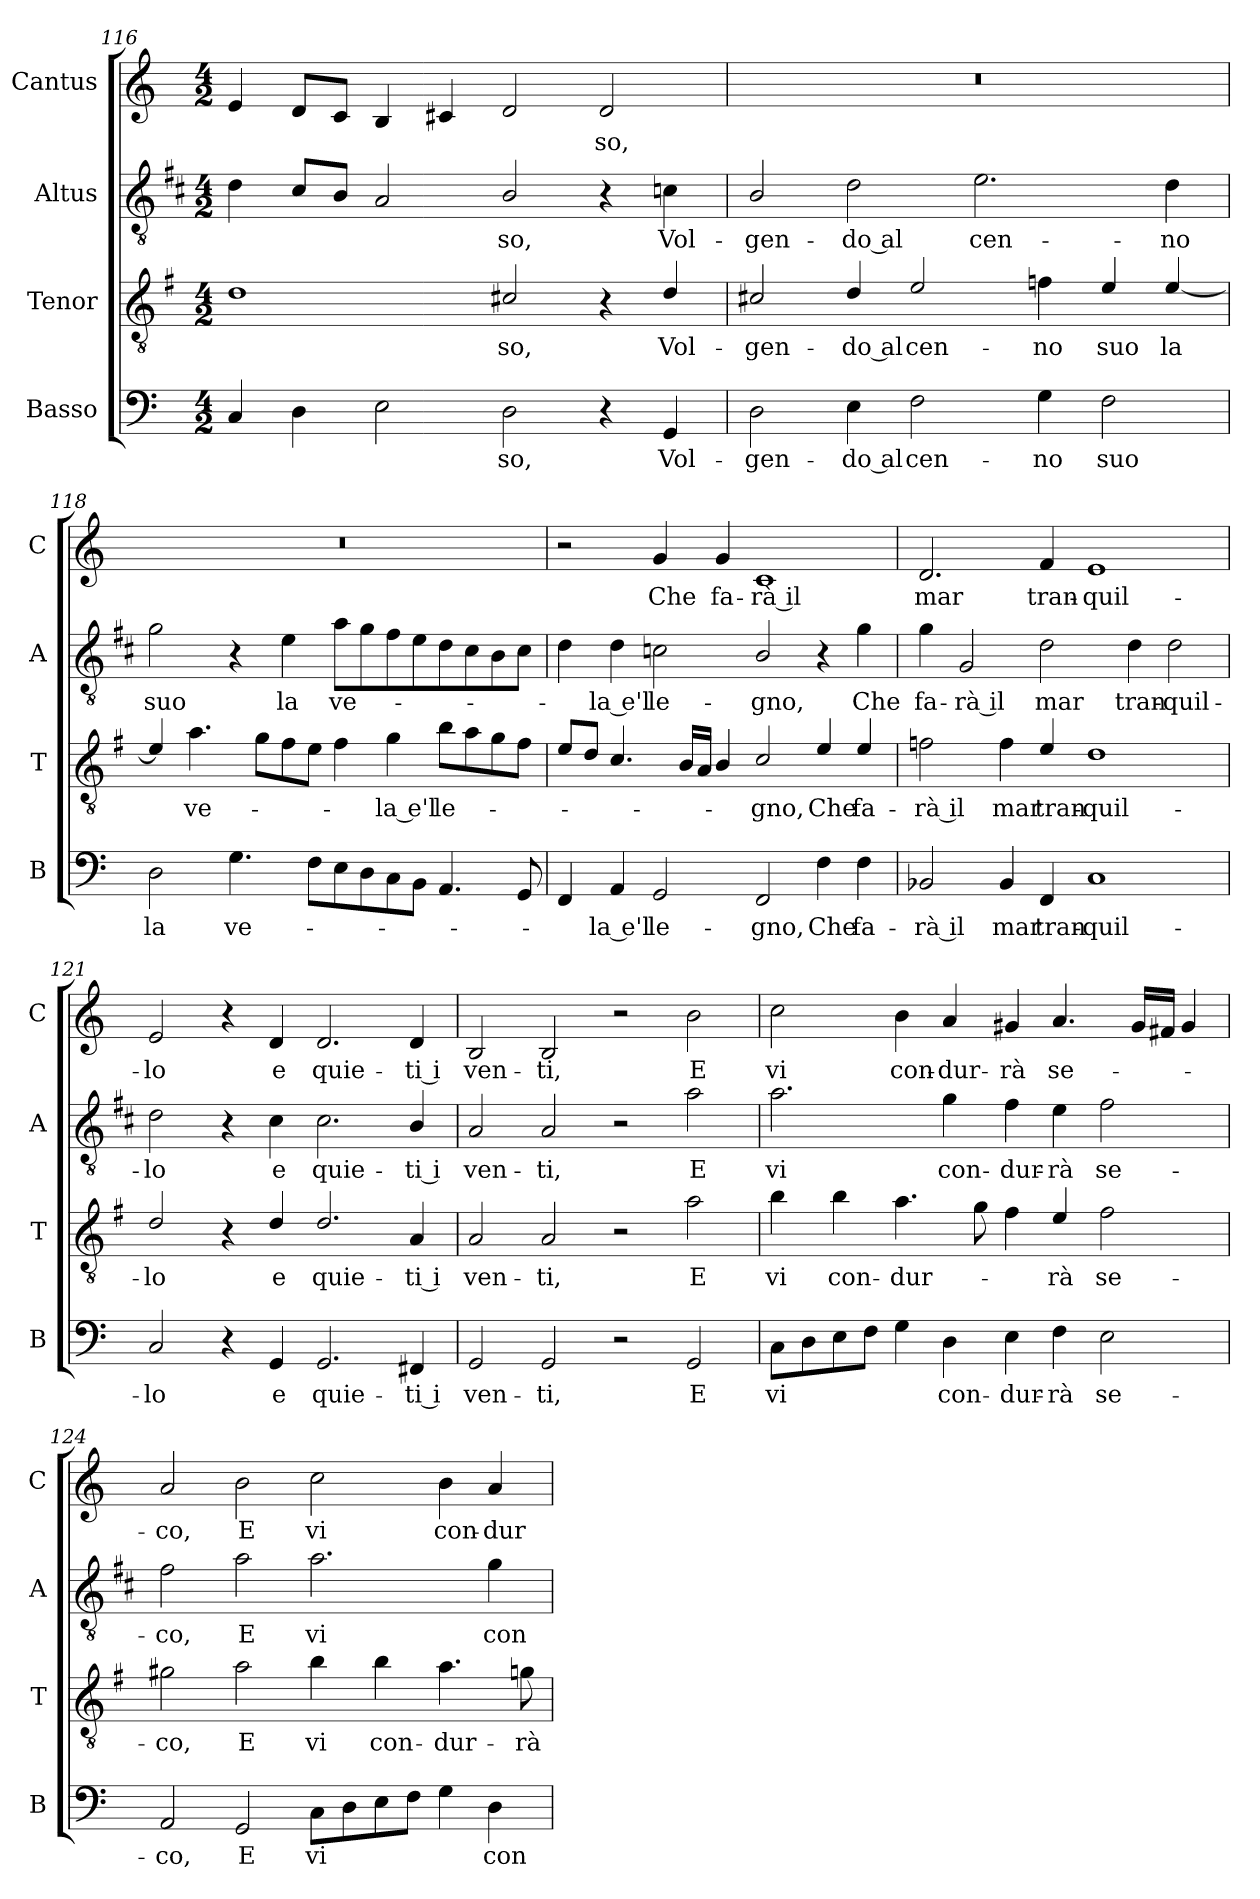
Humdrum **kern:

**kern	**text	**kern	**text	**kern	**text	**kern	**text
*part4	*part4	*part3	*part3	*part2	*part2	*part1	*part1
*staff4	*staff4	*staff3	*staff3	*staff2	*staff2	*staff1	*staff1
*I"Basso	*	*I"Tenor	*	*I"Altus	*	*I"Cantus	*
*I'B	*	*I'T	*	*I'A	*	*I'C	*
*clefF4	*	*clefGv2	*	*clefGv2	*	*clefG2	*
*	*	*ITrd4c7	*	*ITrd1c2	*	*	*
*k[]	*	*k[]	*	*k[]	*	*k[]	*
*C:	*	*C:	*	*C:	*	*C:	*
*M4/2	*	*M4/2	*	*M4/2	*	*M4/2	*
=116	=116	=116	=116	=116	=116	=116	=116
4C/	.	1G	.	4c\	.	4e/	.
4D\	.	.	.	8B/L	.	8d/L	.
.	.	.	.	8A/J	.	8c/J	.
2E\	.	.	.	2G/	.	4B/	.
.	.	.	.	.	.	4c#X/	.
!	!LO:LY:b	!	!LO:LY:b	!	!LO:LY:b	!	!
2D\	-so,	2F#X/	-so,	2A/	-so,	2d/	.
!	!	!	!	!	!	!	!LO:LY:b
4r	.	4r	.	4r	.	2d/	-so,
!	!LO:LY:b	!	!LO:LY:b	!	!LO:LY:b	!	!
4GG/	Vol-	4G/	Vol-	4B-X\	Vol-	.	.
=117	=117	=117	=117	=117	=117	=117	=117
!	!LO:LY:b	!	!LO:LY:b	!	!LO:LY:b	!	!
2D\	-gen-	2F#X/	-gen-	2A/	-gen-	0r	.
!	!LO:LY:b	!	!LO:LY:b	!	!LO:LY:b	!	!
4E\	-do al	4G/	-do al	2c\	-do al	.	.
!	!LO:LY:b	!	!LO:LY:b	!	!	!	!
2F\	cen-	2A/	cen-	.	.	.	.
!	!	!	!	!	!LO:LY:b	!	!
.	.	.	.	2.d\	cen-	.	.
!	!LO:LY:b	!	!LO:LY:b	!	!	!	!
4G\	-no	4B-X\	-no	.	.	.	.
!	!LO:LY:b	!	!LO:LY:b	!	!	!	!
2F\	suo	4A/	suo	.	.	.	.
!	!	!	!LO:LY:b	!	!LO:LY:b	!	!
.	.	[4A/	la	4c\	-no	.	.
=118	=118	=118	=118	=118	=118	=118	=118
!	!LO:LY:b	!	!	!	!LO:LY:b	!	!
2D\	la	4A/]	.	2f\	suo	0r	.
!	!	!	!LO:LY:b	!	!	!	!
.	.	4.d\	ve-	.	.	.	.
!	!LO:LY:b	!	!	!	!	!	!
4.G\	ve-	.	.	4r	.	.	.
.	.	8c\L	.	.	.	.	.
!	!	!	!	!	!LO:LY:b	!	!
.	.	8B\	.	4d\	la	.	.
8F\L	.	8A\J	.	.	.	.	.
!	!	!	!	!	!LO:LY:b	!	!
8E\	.	4B\	.	8g\L	ve-	.	.
8D\	.	.	.	8f\	.	.	.
!	!	!	!LO:LY:b	!	!	!	!
8C\	.	4c\	-la e'l	8e\	.	.	.
8BB\J	.	.	.	8d\	.	.	.
!	!	!	!LO:LY:b	!	!	!	!
4.AA/	.	8e\L	le-	8c\	.	.	.
.	.	8d\	.	8B\	.	.	.
.	.	8c\	.	8A\	.	.	.
8GG/	.	8B\J	.	8B\J	.	.	.
!!LO:LB:g=z
=119	=119	=119	=119	=119	=119	=119	=119
4FF/	.	8A/L	.	4c\	.	2r	.
.	.	8G/J	.	.	.	.	.
!	!LO:LY:b	!	!	!	!LO:LY:b	!	!
4AA/	-la e'l	4.F/	.	4c\	-la e'l	.	.
!	!LO:LY:b	!	!	!	!LO:LY:b	!	!LO:LY:b
2GG/	le-	.	.	2B-X\	le-	4g/	Che
.	.	16E/LL	.	.	.	.	.
.	.	16D/JJ	.	.	.	.	.
!	!	!	!	!	!	!	!LO:LY:b
.	.	4E/	.	.	.	4g/	fa-
!	!LO:LY:b	!	!LO:LY:b	!	!LO:LY:b	!	!LO:LY:b
2FF/	-gno,	2F/	-gno,	2A/	-gno,	1c	-rà il
!	!LO:LY:b	!	!LO:LY:b	!	!	!	!
4F\	Che	4A/	Che	4r	.	.	.
!	!LO:LY:b	!	!LO:LY:b	!	!LO:LY:b	!	!
4F\	fa-	4A/	fa-	4f\	Che	.	.
=120	=120	=120	=120	=120	=120	=120	=120
!	!LO:LY:b	!	!LO:LY:b	!	!LO:LY:b	!	!LO:LY:b
2BB-X/	-rà il	2B-X\	-rà il	4f\	fa-	2.d/	mar
!	!	!	!	!	!LO:LY:b	!	!
.	.	.	.	2F/	-rà il	.	.
!	!LO:LY:b	!	!LO:LY:b	!	!	!	!
4BB-/	mar	4B-\	mar	.	.	.	.
!	!LO:LY:b	!	!LO:LY:b	!	!LO:LY:b	!	!LO:LY:b
4FF/	tran-	4A/	tran-	2c\	mar	4f/	tran-
!	!LO:LY:b	!	!LO:LY:b	!	!	!	!LO:LY:b
1C	-quil-	1G	-quil-	.	.	1e	-quil-
!	!	!	!	!	!LO:LY:b	!	!
.	.	.	.	4c\	tran-	.	.
!	!	!	!	!	!LO:LY:b	!	!
.	.	.	.	2c\	-quil-	.	.
=121	=121	=121	=121	=121	=121	=121	=121
!	!LO:LY:b	!	!LO:LY:b	!	!LO:LY:b	!	!LO:LY:b
2C/	-lo	2G/	-lo	2c\	-lo	2e/	-lo
4r	.	4r	.	4r	.	4r	.
!	!LO:LY:b	!	!LO:LY:b	!	!LO:LY:b	!	!LO:LY:b
4GG/	e	4G/	e	4B\	e	4d/	e
!	!LO:LY:b	!	!LO:LY:b	!	!LO:LY:b	!	!LO:LY:b
2.GG/	quie-	2.G/	quie-	2.B\	quie-	2.d/	quie-
!	!LO:LY:b	!	!LO:LY:b	!	!LO:LY:b	!	!LO:LY:b
4FF#X/	-ti i	4D/	-ti i	4A/	-ti i	4d/	-ti i
=122	=122	=122	=122	=122	=122	=122	=122
!	!LO:LY:b	!	!LO:LY:b	!	!LO:LY:b	!	!LO:LY:b
2GG/	ven-	2D/	ven-	2G/	ven-	2B/	ven-
!	!LO:LY:b	!	!LO:LY:b	!	!LO:LY:b	!	!LO:LY:b
2GG/	-ti,	2D/	-ti,	2G/	-ti,	2B/	-ti,
2r	.	2r	.	2r	.	2r	.
!	!LO:LY:b	!	!LO:LY:b	!	!LO:LY:b	!	!LO:LY:b
2GG/	E	2d\	E	2g\	E	2b\	E
!!LO:PB:g=z
=123	=123	=123	=123	=123	=123	=123	=123
!	!LO:LY:b	!	!LO:LY:b	!	!LO:LY:b	!	!LO:LY:b
8C\L	vi	4e\	vi	2.g\	vi	2cc\	vi
8D\	.	.	.	.	.	.	.
!	!	!	!LO:LY:b	!	!	!	!
8E\	.	4e\	con-	.	.	.	.
8F\J	.	.	.	.	.	.	.
!	!	!	!LO:LY:b	!	!	!	!LO:LY:b
4G\	.	4.d\	-dur-	.	.	4b\	con-
!	!LO:LY:b	!	!	!	!LO:LY:b	!	!LO:LY:b
4D\	con-	.	.	4f\	con-	4a/	-dur-
.	.	8c\	.	.	.	.	.
!	!LO:LY:b	!	!	!	!LO:LY:b	!	!LO:LY:b
4E\	-dur-	4B\	.	4e\	-dur-	4g#X/	-rà
!	!LO:LY:b	!	!LO:LY:b	!	!LO:LY:b	!	!LO:LY:b
4F\	-rà	4A/	-rà	4d\	-rà	4.a/	se-
!	!LO:LY:b	!	!LO:LY:b	!	!LO:LY:b	!	!
2E\	se-	2B\	se-	2e\	se-	.	.
.	.	.	.	.	.	16g#/LL	.
.	.	.	.	.	.	16f#X/JJ	.
.	.	.	.	.	.	4g#/	.
=124	=124	=124	=124	=124	=124	=124	=124
!	!LO:LY:b	!	!LO:LY:b	!	!LO:LY:b	!	!LO:LY:b
2AA/	-co,	2c#X\	-co,	2e\	-co,	2a/	-co,
!	!LO:LY:b	!	!LO:LY:b	!	!LO:LY:b	!	!LO:LY:b
2GG/	E	2d\	E	2g\	E	2b\	E
!	!LO:LY:b	!	!LO:LY:b	!	!LO:LY:b	!	!LO:LY:b
8C\L	vi	4e\	vi	2.g\	vi	2cc\	vi
8D\	.	.	.	.	.	.	.
!	!	!	!LO:LY:b	!	!	!	!
8E\	.	4e\	con-	.	.	.	.
8F\J	.	.	.	.	.	.	.
!	!	!	!LO:LY:b	!	!	!	!LO:LY:b
4G\	.	4.d\	-dur-	.	.	4b\	con-
!	!LO:LY:b	!	!	!	!LO:LY:b	!	!LO:LY:b
4D\	con-	.	.	4f\	con-	4a/	-dur-
!	!	!	!LO:LY:b	!	!	!	!
.	.	8cn\	-rà	.	.	.	.
=	=	=	=	=	=	=	=
*-	*-	*-	*-	*-	*-	*-	*-
